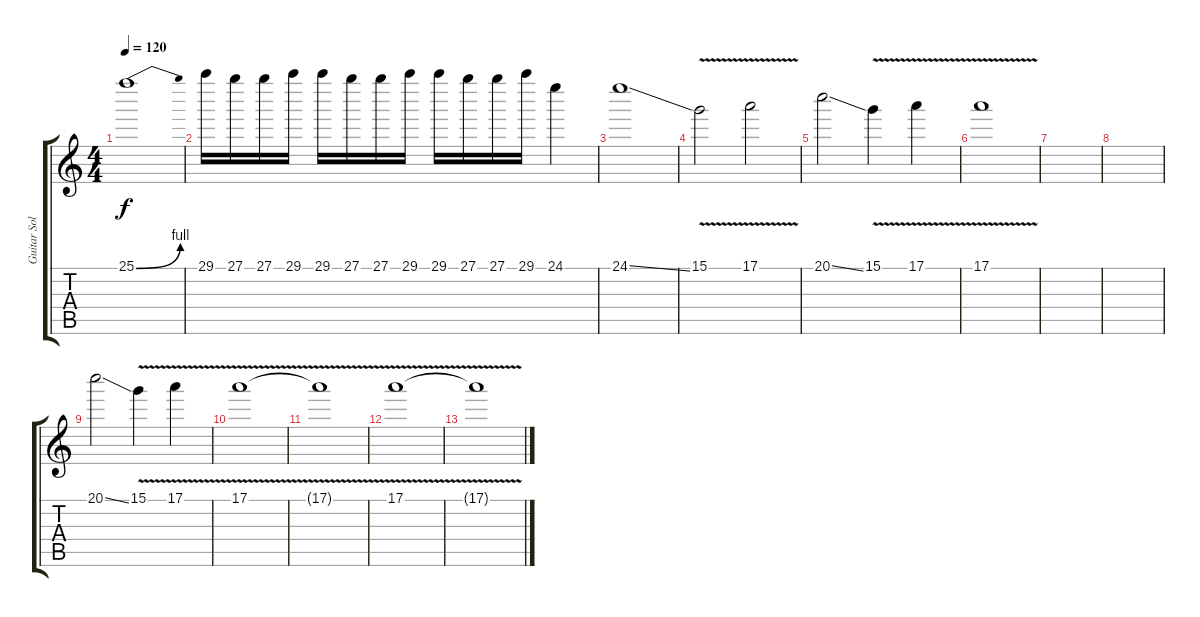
\track ("Guitar Solo" "Guitar Sol") {instrument distortionguitar}
\staff {score tabs}
\tuning (E4 B3 G3 D3 A2 E2) {hide}
\ts (4 4)
\tempo 120
\clef g2
\ks c
25.1{be (bend 0 0 60 4)}.1{dy f} |
29.1.16 27.1.16 27.1.16 29.1.16 29.1.16 27.1.16 27.1.16 29.1.16 29.1.16 27.1.16 27.1.16 29.1.16 24.1.4 |
24.1{ss}.1 |
15.1{v}.2 17.1{v}.2 |
20.1{ss}.2 15.1{v}.4 17.1{v}.4 |
17.1{v}.1 |
|
|
20.1{ss}.2 15.1{v}.4 17.1{v}.4 |
17.1{v}.1 |
17.1{t}.1 |
17.1{v}.1 |
17.1{t}.1
